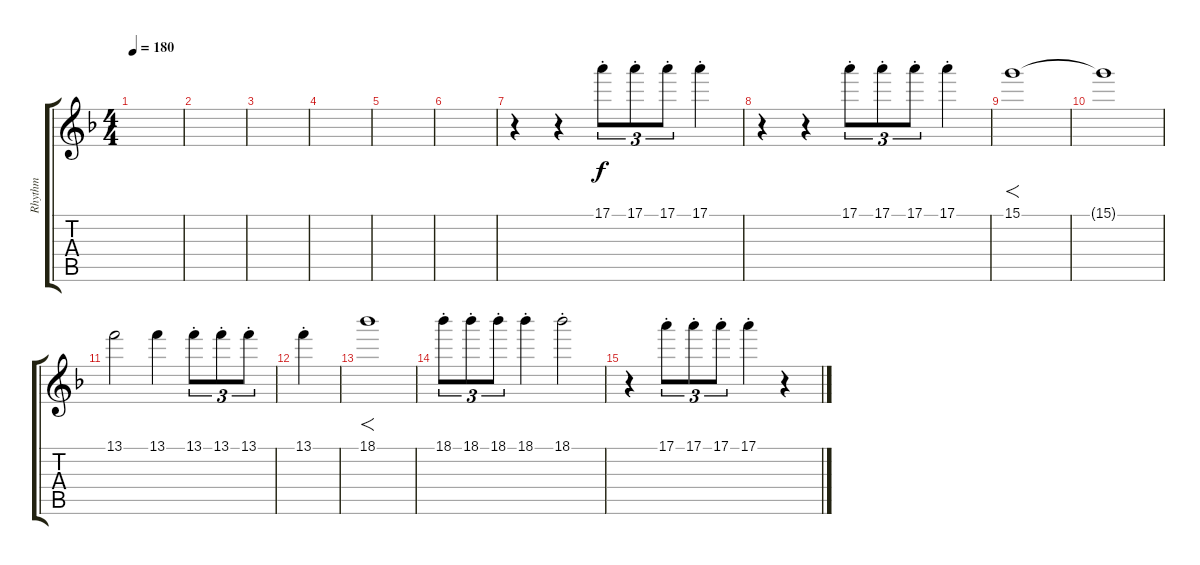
\track ("Rhythm" "Rhythm") {instrument overdrivenguitar}
\staff {score tabs}
\tuning (E4 B3 G3 D3 A2 D2) {hide}
\ts (4 4)
\tempo 180
\clef g2
\ks f
|
|
|
|
|
|
r.4{instrument trumpet} r.4 17.1{st}.8{tu (3 2)} 17.1{st}.8{tu (3 2)} 17.1{st}.8{tu (3 2)} 17.1{st}.4 |
r.4 r.4 17.1{st}.8{tu (3 2)} 17.1{st}.8{tu (3 2)} 17.1{st}.8{tu (3 2)} 17.1{st}.4 |
15.1.1{f} |
15.1{t}.1 |
13.1.2 13.1.4 13.1{st}.8{tu (3 2)} 13.1{st}.8{tu (3 2)} 13.1{st}.8{tu (3 2)} |
13.1{st}.4 |
18.1.1{f} |
18.1{st}.8{tu (3 2)} 18.1{st}.8{tu (3 2)} 18.1{st}.8{tu (3 2)} 18.1{st}.4 18.1{st}.2 |
r.4 17.1{st}.8{tu (3 2)} 17.1{st}.8{tu (3 2)} 17.1{st}.8{tu (3 2)} 17.1{st}.4 r.4
